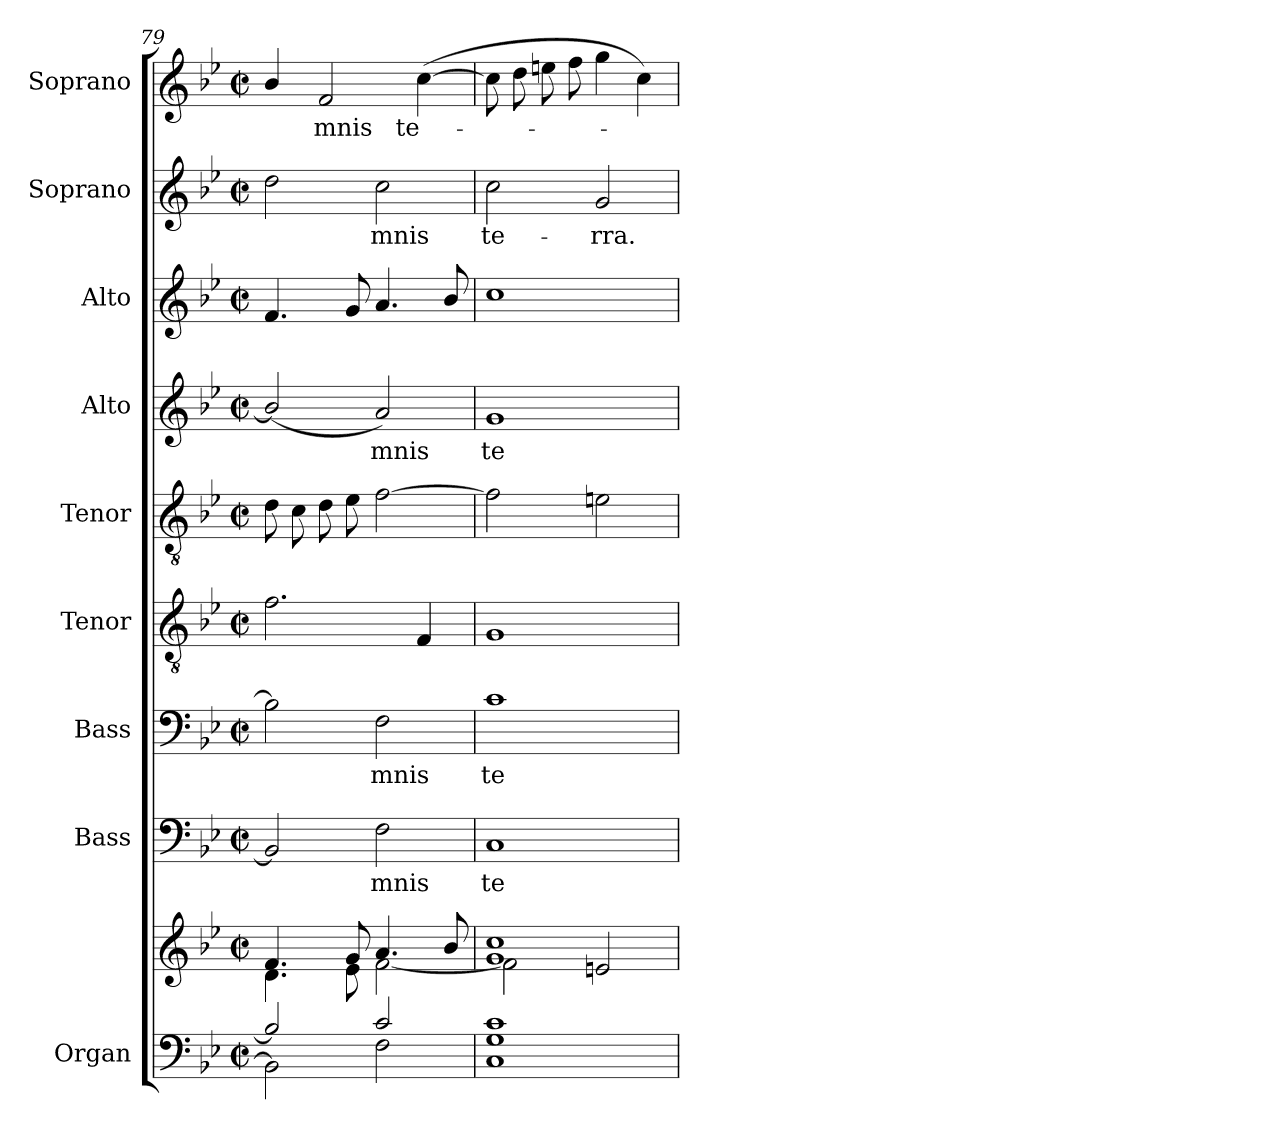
**kern	**kern	**kern	**text	**kern	**text	**kern	**kern	**kern	**text	**kern	**kern	**text	**kern	**text
*part9	*part9	*part8	*part8	*part7	*part7	*part6	*part5	*part4	*part4	*part3	*part2	*part2	*part1	*part1
*staff10	*staff9	*staff8	*staff8	*staff7	*staff7	*staff6	*staff5	*staff4	*staff4	*staff3	*staff2	*staff2	*staff1	*staff1
*I"Organ	*	*I"Bass	*	*I"Bass	*	*I"Tenor	*I"Tenor	*I"Alto	*	*I"Alto	*I"Soprano	*	*I"Soprano	*
*I'Organ.	*	*I'B.	*	*I'B.	*	*I'T.	*I'T.	*I'A.	*	*I'A.	*I'S.	*	*I'S.	*
*clefF4	*clefG2	*clefF4	*	*clefF4	*	*clefGv2	*clefGv2	*clefG2	*	*clefG2	*clefG2	*	*clefG2	*
*	*	*	*	*	*	*ITrd7c12	*ITrd7c12	*	*	*	*	*	*	*
*k[b-e-]	*k[b-e-]	*k[b-e-]	*	*k[b-e-]	*	*k[b-e-]	*k[b-e-]	*k[b-e-]	*	*k[b-e-]	*k[b-e-]	*	*k[b-e-]	*
*B-:	*B-:	*B-:	*	*B-:	*	*B-:	*B-:	*B-:	*	*B-:	*B-:	*	*B-:	*
*M2/2	*M2/2	*M2/2	*	*M2/2	*	*M2/2	*M2/2	*M2/2	*	*M2/2	*M2/2	*	*M2/2	*
*met(c|)	*met(c|)	*met(c|)	*	*met(c|)	*	*met(c|)	*met(c|)	*met(c|)	*	*met(c|)	*met(c|)	*	*met(c|)	*
=79	=79	=79	=79	=79	=79	=79	=79	=79	=79	=79	=79	=79	=79	=79
*^	*^	*	*	*	*	*	*	*	*	*	*	*	*	*
2B-i/]	2BB-i\]	4.fi/	4.di\	2BB-i/]	.	2B-i\]	.	2.Fi\	8Di\	(2b-i/]	.	4.fi/	2ddi\	.	4b-i/	.
.	.	.	.	.	.	.	.	.	8Ci\	.	.	.	.	.	.	.
!	!	!	!	!	!	!	!	!	!	!	!	!	!	!	!	!LO:LY:b:color=#000000
.	.	.	.	.	.	.	.	.	8Di\	.	.	.	.	.	2fi/	-mnis
.	.	8gi/	8e-i\	.	.	.	.	.	8E-i\	.	.	8gi/	.	.	.	.
!	!	!	!	!	!LO:LY:b:color=#000000	!	!	!	!	!	!	!	!	!	!	!
!	!	!	!	!	!	!	!LO:LY:b:color=#000000	!	!	!	!	!	!	!	!	!
!	!	!	!	!	!	!	!	!	!	!	!LO:LY:b:color=#000000	!	!	!	!	!
!	!	!	!	!	!	!	!	!	!	!	!	!	!	!LO:LY:b:color=#000000	!	!
2ci/	2Fi\	4.ai/	[2fi\	2Fi\	-mnis	2Fi\	-mnis	.	[2Fi\	2ai/)	-mnis	4.ai/	2cci\	-mnis	.	.
!	!	!	!	!	!	!	!	!	!	!	!	!	!	!	!	!LO:LY:b:color=#000000
.	.	.	.	.	.	.	.	4FFi/	.	.	.	.	.	.	([4cci\	te-
.	.	8b-i/	.	.	.	.	.	.	.	.	.	8b-i/	.	.	.	.
*v	*v	*	*	*	*	*	*	*	*	*	*	*	*	*	*	*
!!LO:LB:g=z
=80	=80	=80	=80	=80	=80	=80	=80	=80	=80	=80	=80	=80	=80	=80	=80
!	!	!	!	!LO:LY:b:color=#000000	!	!	!	!	!	!	!	!	!	!	!
!	!	!	!	!	!	!LO:LY:b:color=#000000	!	!	!	!	!	!	!	!	!
!	!	!	!	!	!	!	!	!	!	!LO:LY:b:color=#000000	!	!	!	!	!
!	!	!	!	!	!	!	!	!	!	!	!	!	!LO:LY:b:color=#000000	!	!
1Ci 1Gi 1ci	1gi 1cci	2fi\]	1Ci	te-	1ci	te-	1GGi	2Fi\]	1gi	te-	1cci	2cci\	te-	8cci\]	.
.	.	.	.	.	.	.	.	.	.	.	.	.	.	8ddi\	.
.	.	.	.	.	.	.	.	.	.	.	.	.	.	8eeni\	.
.	.	.	.	.	.	.	.	.	.	.	.	.	.	8ffi\	.
!	!	!	!	!	!	!	!	!	!	!	!	!	!LO:LY:b:color=#000000	!	!
.	.	2eni/	.	.	.	.	.	2Eni\	.	.	.	2gi/	-rra.	4ggi\	.
.	.	.	.	.	.	.	.	.	.	.	.	.	.	4cci\)	.
*	*v	*v	*	*	*	*	*	*	*	*	*	*	*	*	*
=	=	=	=	=	=	=	=	=	=	=	=	=	=	=
*-	*-	*-	*-	*-	*-	*-	*-	*-	*-	*-	*-	*-	*-	*-
